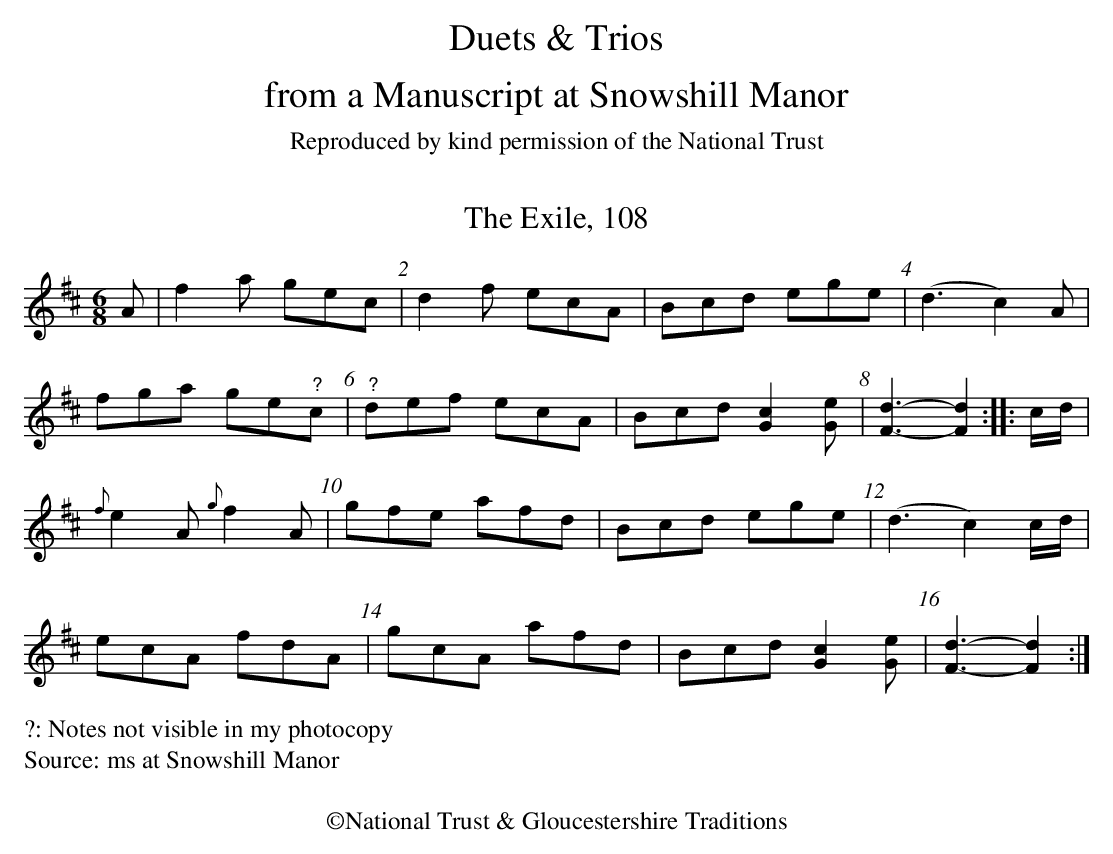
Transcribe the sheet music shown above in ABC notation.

X:1
T:The Exile, 108
M:6/8
L:1/8
K:D
A | f2a gec | d2f ecA | Bcd ege | (d3c2) A |
fga ge"^?"c | "^?"def ecA |\
Bcd [G2c2]  [Ge] | [F3-d3-][F2d2]::c/d/ |
{f}e2A {g}f2A | gfe afd | Bcd ege | (d3c2)c/d/|
ecA fdA | gcA afd| Bcd [G2c2]  [Ge] |\
[F3-d3-][F2d2]:|!
